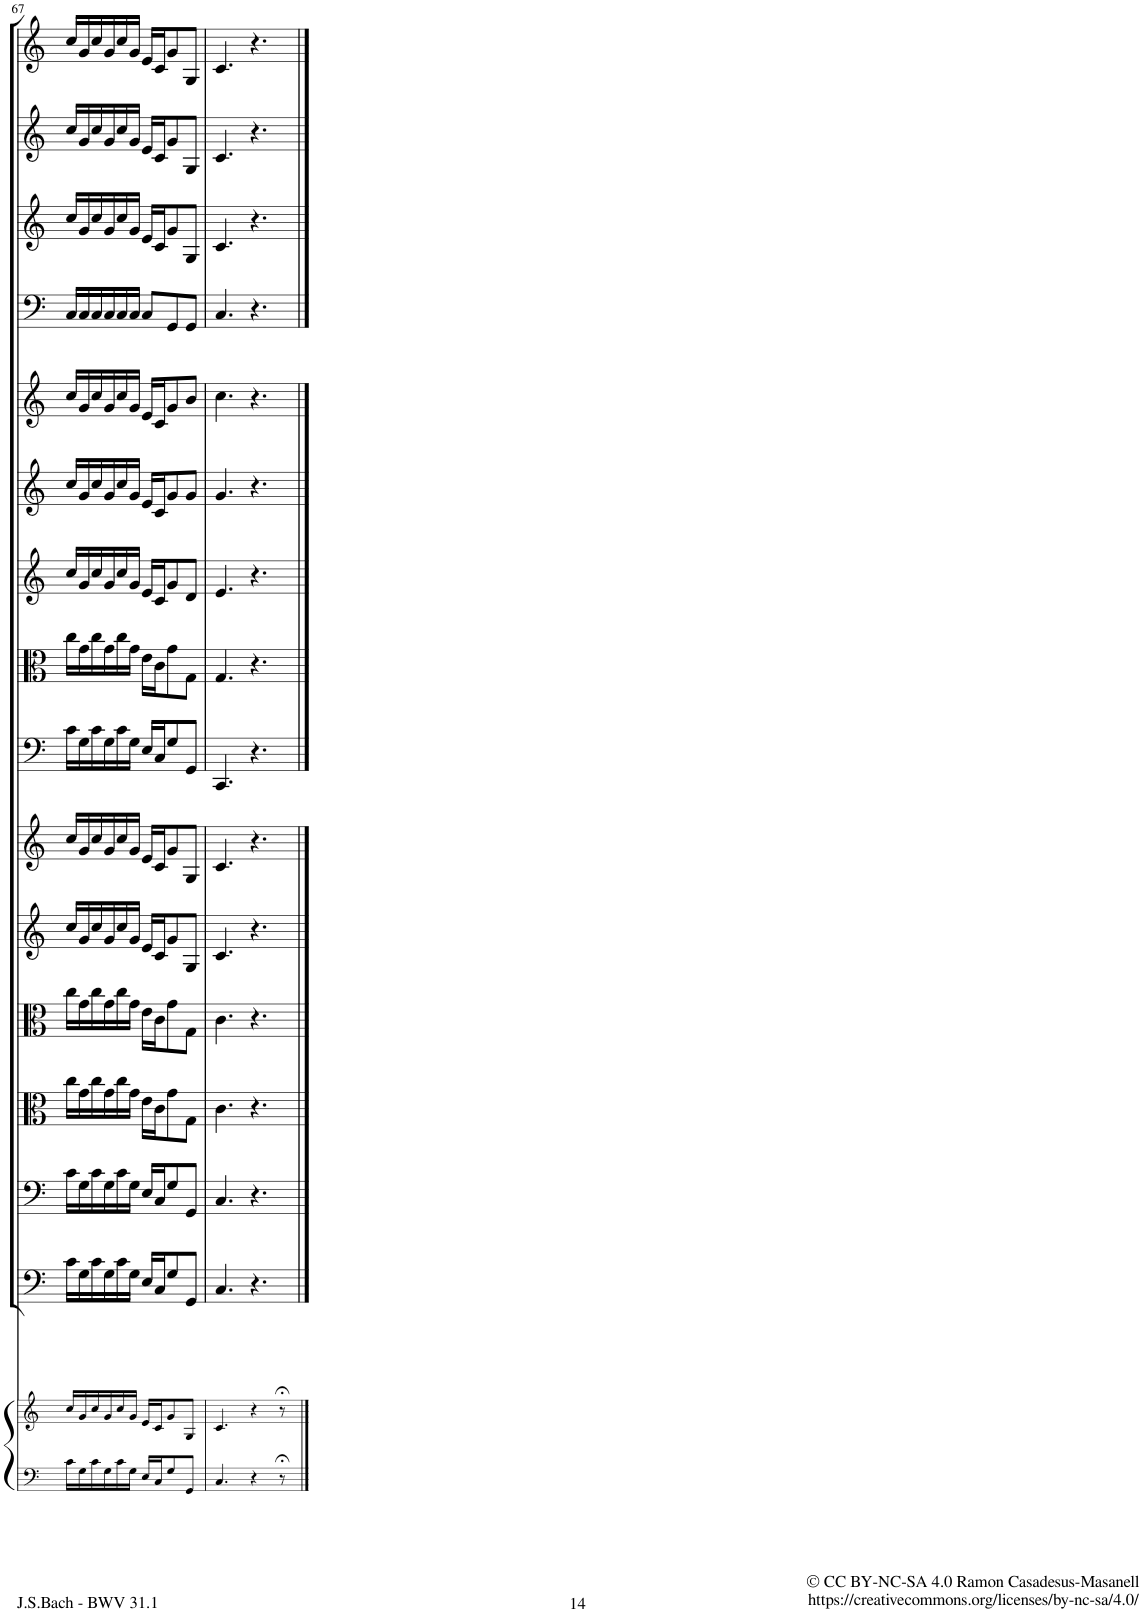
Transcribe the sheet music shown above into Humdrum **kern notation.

**kern	**kern	**kern	**kern	**kern	**kern	**kern	**kern	**kern	**kern	**kern	**kern	**kern	**kern	**kern	**kern	**kern
*part16	*part16	*part15	*part14	*part13	*part12	*part11	*part10	*part9	*part8	*part7	*part6	*part5	*part4	*part3	*part2	*part1
*staff17	*staff16	*staff15	*staff14	*staff13	*staff12	*staff11	*staff10	*staff9	*staff8	*staff7	*staff6	*staff5	*staff4	*staff3	*staff2	*staff1
*I"Piano reduction	*	*I"Violoncello II e Continuo.	*I"Violoncello I.	*I"Viola II.	*I"Viola I.	*I"Violino II	*I"Violino I.	*I"Fagotto.	*I"Taille.	*I"Oboe III	*I"Oboe II	*I"Oboe I	*I"Timpani.	*I"Tromba III.	*I"Tromba II.	*I"Tromba I.
*I'Pno	*	*I'Vc	*I'Vc	*I'Vla	*I'Vla	*	*I'Vln	*	*	*I'Ob	*I'Ob	*I'Ob	*I'Timp	*	*	*
!!LO:PB:g=z
*clefF4	*clefG2	*clefF4	*clefF4	*clefC3	*clefC3	*clefG2	*clefG2	*clefF4	*clefC3	*clefG2	*clefG2	*clefG2	*clefF4	*clefG2	*clefG2	*clefG2
*	*	*Trd7c12	*	*	*	*	*	*	*Trd4c7	*	*	*	*	*Trd1c2	*Trd1c2	*Trd1c2
*k[]	*k[]	*k[]	*k[]	*k[]	*k[]	*k[]	*k[]	*k[]	*k[]	*k[]	*k[]	*k[]	*k[]	*k[]	*k[]	*k[]
*M6/8	*M6/8	*M6/8	*M6/8	*M6/8	*M6/8	*M6/8	*M6/8	*M6/8	*M6/8	*M6/8	*M6/8	*M6/8	*M6/8	*M6/8	*M6/8	*M6/8
=67	=67	=67	=67	=67	=67	=67	=67	=67	=67	=67	=67	=67	=67	=67	=67	=67
16c\LL	16cc/LL	16c\LL	16c\LL	16cc\LL	16cc\LL	16cc/LL	16cc/LL	16c\LL	16cc\LL	16cc/LL	16cc/LL	16cc/LL	16C/LL	16cc/LL	16cc/LL	16cc/LL
16G\	16g/	16G\	16G\	16g\	16g\	16g/	16g/	16G\	16g\	16g/	16g/	16g/	16C/	16g/	16g/	16g/
16c\	16cc/	16c\	16c\	16cc\	16cc\	16cc/	16cc/	16c\	16cc\	16cc/	16cc/	16cc/	16C/	16cc/	16cc/	16cc/
16G\	16g/	16G\	16G\	16g\	16g\	16g/	16g/	16G\	16g\	16g/	16g/	16g/	16C/	16g/	16g/	16g/
16c\	16cc/	16c\	16c\	16cc\	16cc\	16cc/	16cc/	16c\	16cc\	16cc/	16cc/	16cc/	16C/	16cc/	16cc/	16cc/
16G\JJ	16g/JJ	16G\JJ	16G\JJ	16g\JJ	16g\JJ	16g/JJ	16g/JJ	16G\JJ	16g\JJ	16g/JJ	16g/JJ	16g/JJ	16C/JJ	16g/JJ	16g/JJ	16g/JJ
16E/LL	16e/LL	16E/LL	16E/LL	16e\LL	16e\LL	16e/LL	16e/LL	16E/LL	16e\LL	16e/LL	16e/LL	16e/LL	8C/L	16e/LL	16e/LL	16e/LL
16C/J	16c/J	16C/J	16C/J	16c\J	16c\J	16c/J	16c/J	16C/J	16c\J	16c/J	16c/J	16c/J	.	16c/J	16c/J	16c/J
8G/	8g/	8G/	8G/	8g\	8g\	8g/	8g/	8G/	8g\	8g/	8g/	8g/	8GG/	8g/	8g/	8g/
8GG/J	8G/J	8GG/J	8GG/J	8G\J	8G\J	8G/J	8G/J	8GG/J	8G\J	8d/J	8g/J	8b/J	8GG/J	8G/J	8G/J	8G/J
=68	=68	=68	=68	=68	=68	=68	=68	=68	=68	=68	=68	=68	=68	=68	=68	=68
4.C/	4.c/	4.C/	4.C/	4.c\	4.c\	4.c/	4.c/	4.CC/	4.G/	4.e/	4.g/	4.cc\	4.C/	4.c/	4.c/	4.c/
4r	4r	4.r	4.r	4.r	4.r	4.r	4.r	4.r	4.r	4.r	4.r	4.r	4.r	4.r	4.r	4.r
8r;<	8r;<	.	.	.	.	.	.	.	.	.	.	.	.	.	.	.
==	==	==	==	==	==	==	==	==	==	==	==	==	==	==	==	==
*-	*-	*-	*-	*-	*-	*-	*-	*-	*-	*-	*-	*-	*-	*-	*-	*-
